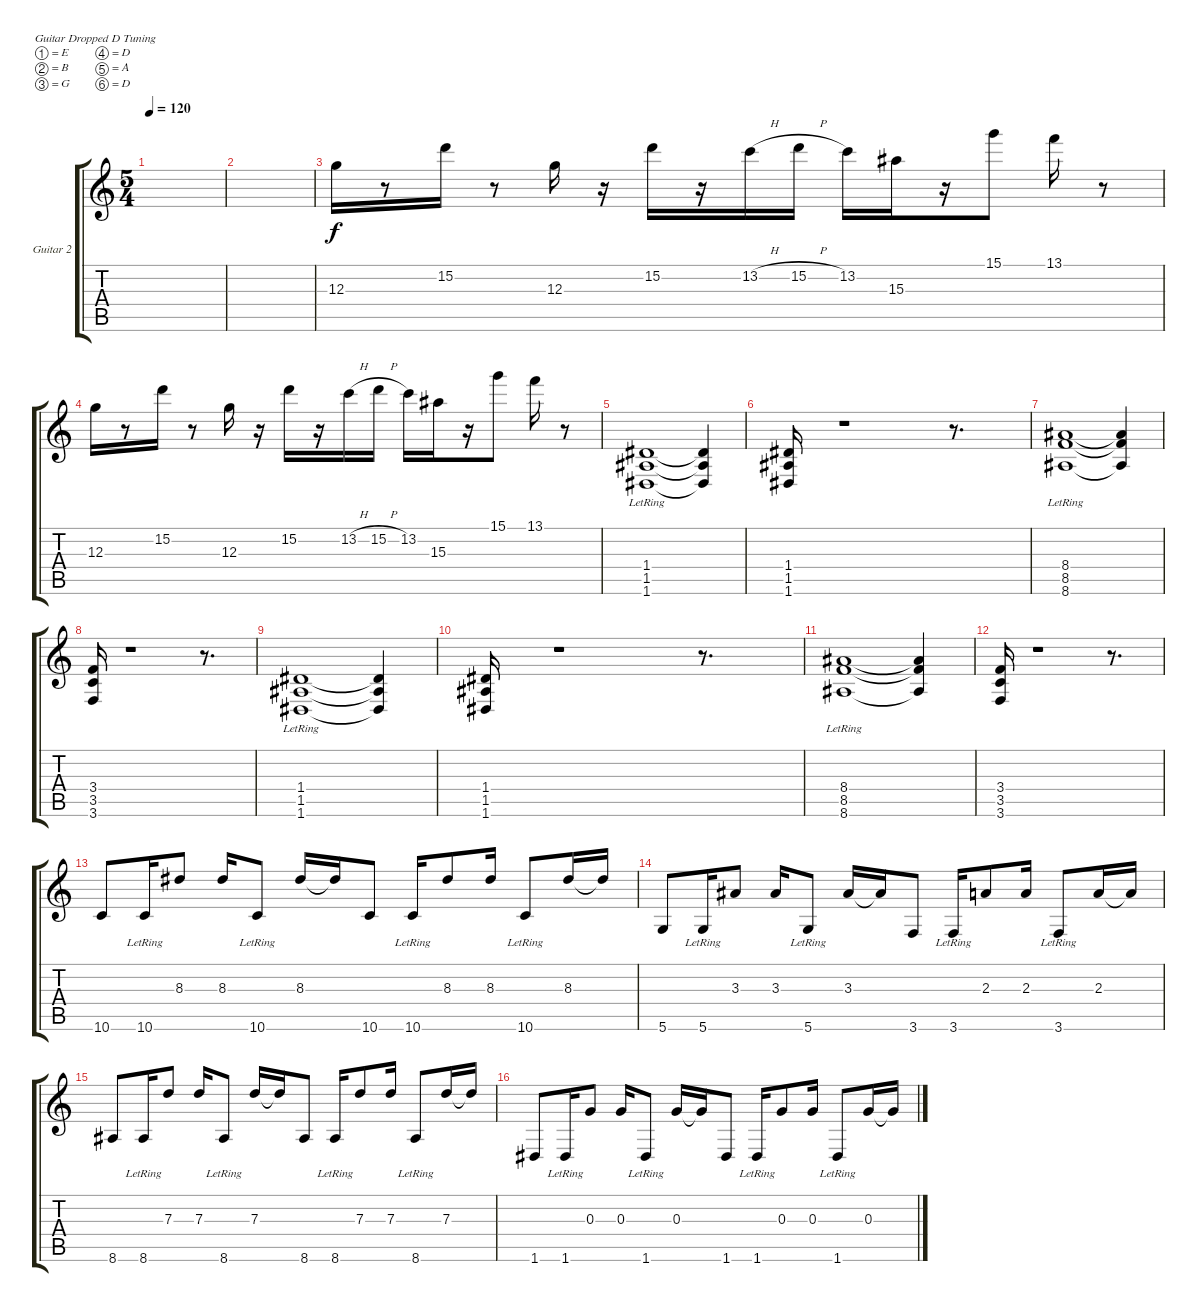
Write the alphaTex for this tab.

\defaultSystemsLayout 4
\bracketExtendMode groupsimilarinstruments
\firstSystemTrackNameOrientation horizontal
\otherSystemsTrackNameOrientation horizontal
\track ("Guitar 2" "Guitar 2") {instrument distortionguitar}
\staff {score tabs}
\tuning (E4 B3 G3 D3 A2 D2)
\ts (5 4)
\tempo 120
\clef g2
\ks c
|
|
12.3.16 r.8 15.2.16 r.8 12.3.16 r.16 15.2.16 r.16 13.2{h}.16 15.2{h}.16 13.2.16 15.3.16 r.16 15.1.8 13.1.16 r.8 |
12.3.16 r.8 15.2.16 r.8 12.3.16 r.16 15.2.16 r.16 13.2{h}.16 15.2{h}.16 13.2.16 15.3.16 r.16 15.1.8 13.1.16 r.8 |
(1.6 1.5 1.4{lr}).1 (1.6{t} 1.5{t} 1.4{t}).4 |
(1.4 1.5 1.6).16 r.1 r.8{d} |
(8.6 8.5 8.4{lr}).1 (8.6{t} 8.5{t} 8.4{t}).4 |
(3.4 3.5 3.6).16 r.1 r.8{d} |
(1.6 1.5 1.4{lr}).1 (1.6{t} 1.5{t} 1.4{t}).4 |
(1.4 1.5 1.6).16 r.1 r.8{d} |
(8.6 8.5 8.4{lr}).1 (8.6{t} 8.5{t} 8.4{t}).4 |
(3.4 3.5 3.6).16 r.1 r.8{d} |
10.6.8 10.6{lr}.16 8.3.8 8.3.16 10.6{lr}.8 8.3.16 8.3{t}.16 10.6.8 10.6{lr}.16 8.3.8 8.3.16 10.6{lr}.8 8.3.16 8.3{t}.16 |
5.6.8 5.6{lr}.16 3.3.8 3.3.16 5.6{lr}.8 3.3.16 3.3{t}.16 3.6.8 3.6{lr}.16 2.3.8 2.3.16 3.6{lr}.8 2.3.16 2.3{t}.16 |
8.6.8 8.6{lr}.16 7.3.8 7.3.16 8.6{lr}.8 7.3.16 7.3{t}.16 8.6.8 8.6{lr}.16 7.3.8 7.3.16 8.6{lr}.8 7.3.16 7.3{t}.16 |
1.6.8 1.6{lr}.16 0.3.8 0.3.16 1.6{lr}.8 0.3.16 0.3{t}.16 1.6.8 1.6{lr}.16 0.3.8 0.3.16 1.6{lr}.8 0.3.16 0.3{t}.16
